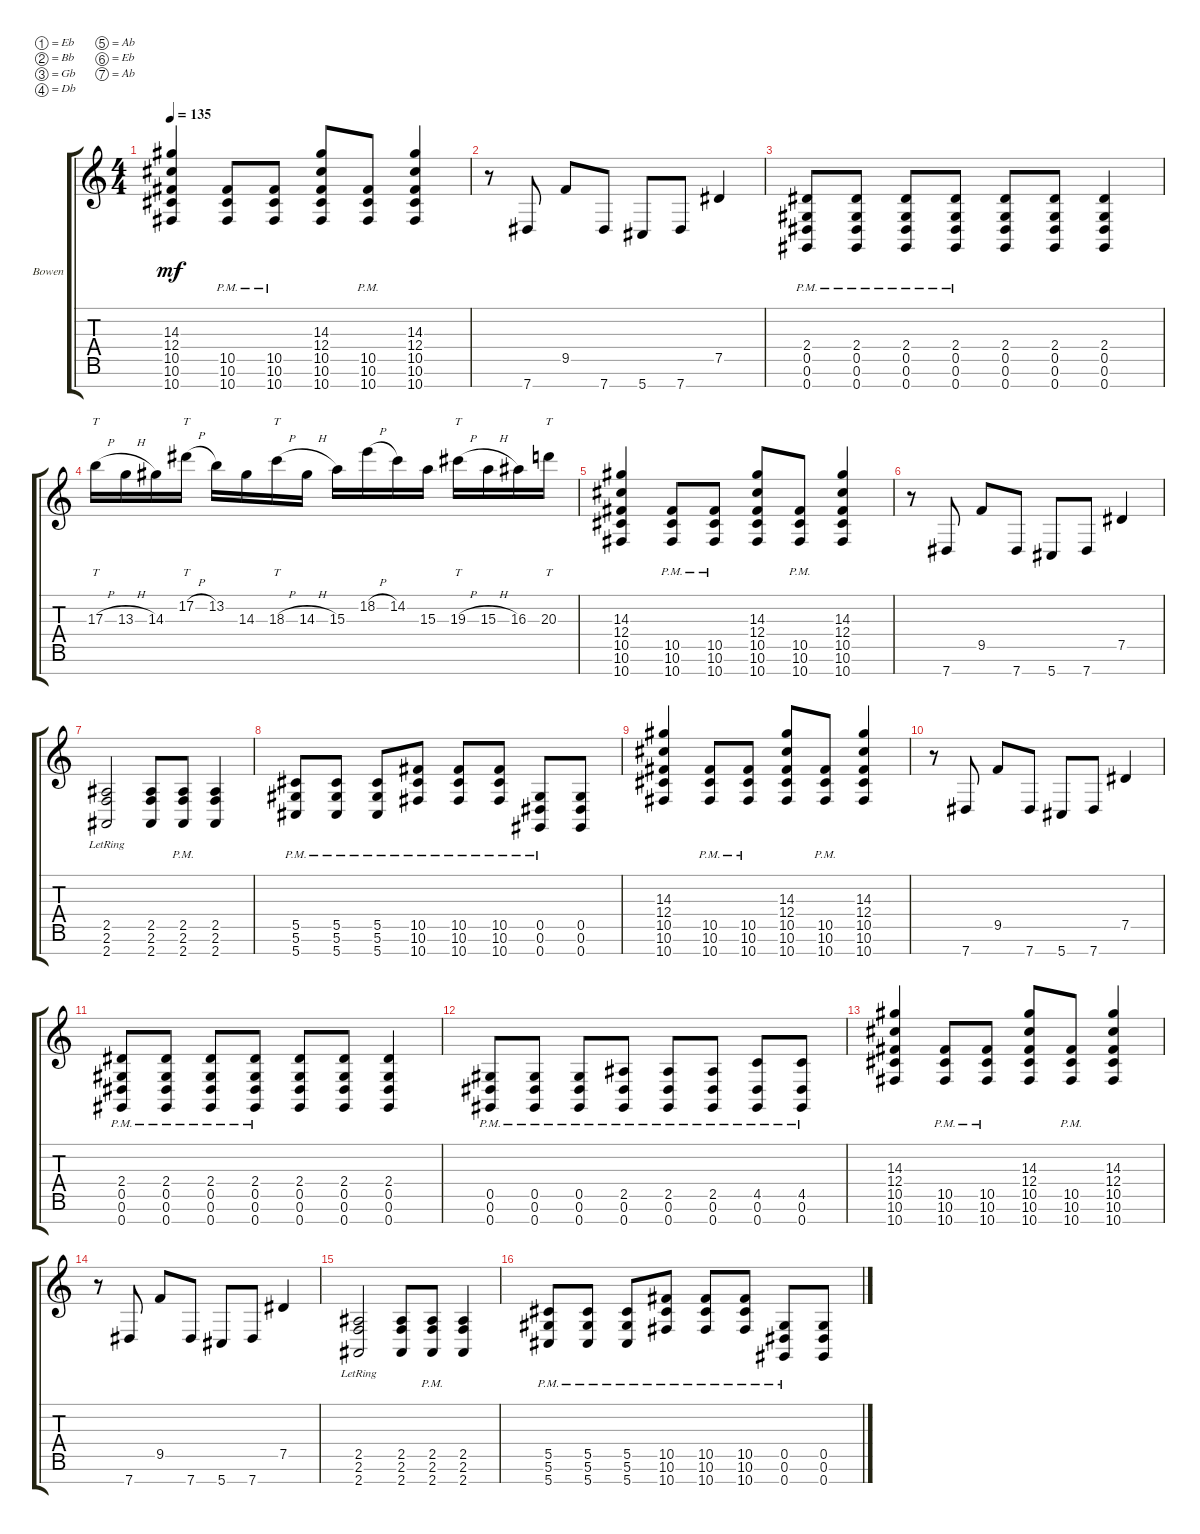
\defaultSystemsLayout 4
\bracketExtendMode groupsimilarinstruments
\multiBarRest
\firstSystemTrackNameOrientation horizontal
\otherSystemsTrackNameOrientation horizontal
\track ("Jake Bowen" "Bowen") {instrument distortionguitar}
\staff {score tabs}
\tuning (Eb4 Bb3 Gb3 Db3 Ab2 Eb2 Ab1)
\ts (4 4)
\tempo 135
\clef g2
\ks c
(10.7 10.6 10.5 12.4 14.3).4{dy mf} (10.7{pm} 10.6{pm} 10.5{pm}).8 (10.7{pm} 10.6{pm} 10.5{pm}).8 (10.7 10.6 10.5 12.4 14.3).8 (10.7{pm} 10.6{pm} 10.5{pm}).8 (10.7 10.6 10.5 12.4 14.3).4 |
r.8 7.7.8 9.5.8 7.7.8 5.7.8 7.7.8 7.5.4 |
(0.7{pm} 0.6{pm} 0.5{pm} 2.4{pm}).8 (0.7{pm} 0.6{pm} 0.5{pm} 2.4{pm}).8 (0.7{pm} 0.6{pm} 0.5{pm} 2.4{pm}).8 (0.7{pm} 0.6{pm} 0.5{pm} 2.4{pm}).8 (0.7 0.6 0.5 2.4).8 (0.7 0.6 0.5 2.4).8 (0.7 0.6 0.5 2.4).4 |
17.3{h}.16{tt} 13.3{h}.16 14.3.16 17.2{h}.16{tt} 13.2.16 14.3.16 18.3{h}.16{tt} 14.3{h}.16 15.3.16 18.2{h}.16 14.2.16 15.3.16 19.3{h}.16{tt} 15.3{h}.16 16.3.16 20.3.16{tt} |
(10.7 10.6 10.5 12.4 14.3).4 (10.7{pm} 10.6{pm} 10.5{pm}).8 (10.7{pm} 10.6{pm} 10.5{pm}).8 (10.7 10.6 10.5 12.4 14.3).8 (10.7{pm} 10.6{pm} 10.5{pm}).8 (10.7 10.6 10.5 12.4 14.3).4 |
r.8 7.7.8 9.5.8 7.7.8 5.7.8 7.7.8 7.5.4 |
(2.7{lr} 2.6{lr} 2.5{lr}).2 (2.6 2.7 2.5).8 (2.5{pm} 2.6{pm} 2.7{pm}).8 (2.7 2.6 2.5).4 |
(5.7{pm} 5.6{pm} 5.5{pm}).8 (5.7{pm} 5.6{pm} 5.5{pm}).8 (5.7{pm} 5.6{pm} 5.5{pm}).8 (10.7{pm} 10.6{pm} 10.5{pm}).8 (10.5{pm} 10.6{pm} 10.7{pm}).8 (10.7{pm} 10.6{pm} 10.5{pm}).8 (0.7{pm} 0.6{pm} 0.5{pm}).8 (0.5 0.6 0.7).8 |
(10.7 10.6 10.5 12.4 14.3).4 (10.7{pm} 10.6{pm} 10.5{pm}).8 (10.7{pm} 10.6{pm} 10.5{pm}).8 (10.7 10.6 10.5 12.4 14.3).8 (10.7{pm} 10.6{pm} 10.5{pm}).8 (10.7 10.6 10.5 12.4 14.3).4 |
r.8 7.7.8 9.5.8 7.7.8 5.7.8 7.7.8 7.5.4 |
(0.7{pm} 0.6{pm} 0.5{pm} 2.4{pm}).8 (0.7{pm} 0.6{pm} 0.5{pm} 2.4{pm}).8 (0.7{pm} 0.6{pm} 0.5{pm} 2.4{pm}).8 (0.7{pm} 0.6{pm} 0.5{pm} 2.4{pm}).8 (0.7 0.6 0.5 2.4).8 (0.7 0.6 0.5 2.4).8 (0.7 0.6 0.5 2.4).4 |
(0.7{pm} 0.6{pm} 0.5{pm}).8 (0.7{pm} 0.6{pm} 0.5{pm}).8 (0.7{pm} 0.6{pm} 0.5{pm}).8 (0.7{pm} 0.6{pm} 2.5{pm}).8 (0.7{pm} 0.6{pm} 2.5{pm}).8 (0.7{pm} 0.6{pm} 2.5{pm}).8 (0.7{pm} 0.6{pm} 4.5{pm}).8 (0.7{pm} 0.6{pm} 4.5{pm}).8 |
(10.7 10.6 10.5 12.4 14.3).4 (10.7{pm} 10.6{pm} 10.5{pm}).8 (10.7{pm} 10.6{pm} 10.5{pm}).8 (10.7 10.6 10.5 12.4 14.3).8 (10.7{pm} 10.6{pm} 10.5{pm}).8 (10.7 10.6 10.5 12.4 14.3).4 |
r.8 7.7.8 9.5.8 7.7.8 5.7.8 7.7.8 7.5.4 |
(2.7{lr} 2.6{lr} 2.5{lr}).2 (2.6 2.7 2.5).8 (2.5{pm} 2.6{pm} 2.7{pm}).8 (2.7 2.6 2.5).4 |
(5.7{pm} 5.6{pm} 5.5{pm}).8 (5.7{pm} 5.6{pm} 5.5{pm}).8 (5.7{pm} 5.6{pm} 5.5{pm}).8 (10.7{pm} 10.6{pm} 10.5{pm}).8 (10.5{pm} 10.6{pm} 10.7{pm}).8 (10.7{pm} 10.6{pm} 10.5{pm}).8 (0.7{pm} 0.6{pm} 0.5{pm}).8 (0.5 0.6 0.7).8
